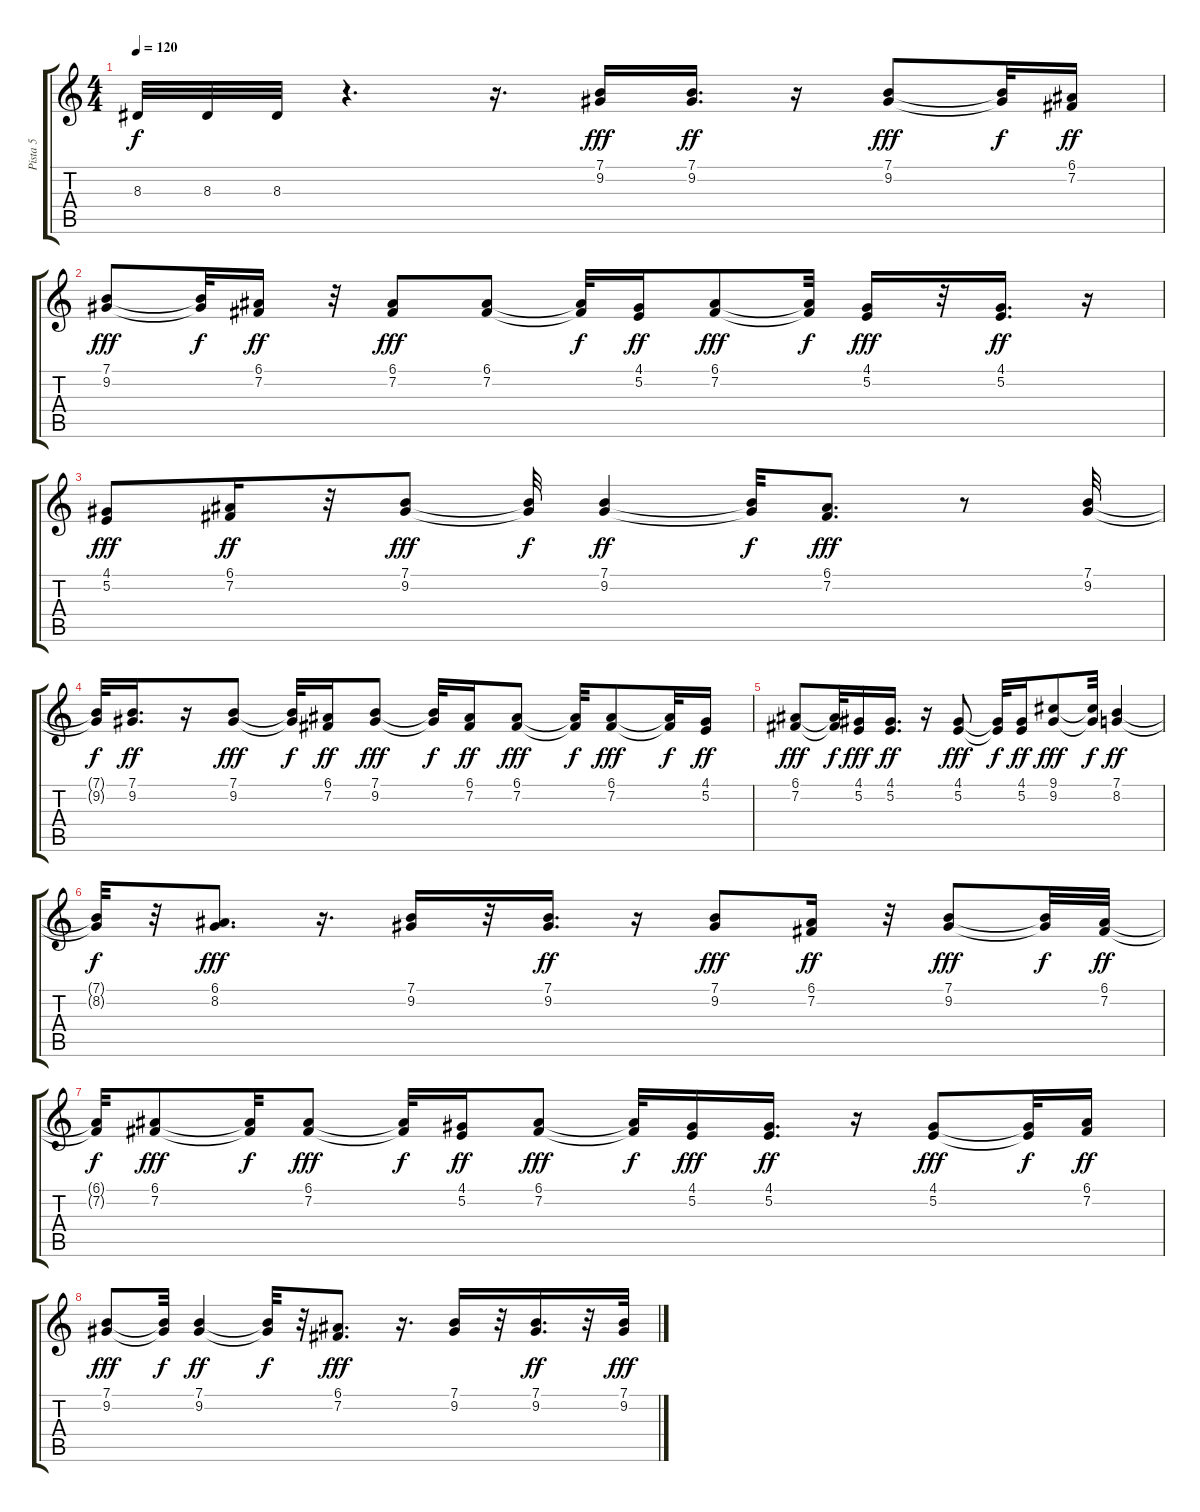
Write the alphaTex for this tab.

\track ("Pista 5" "Pista 5") {instrument choiraahs}
\staff {score tabs}
\tuning (E4 B3 G3 D3 A2 E2) {hide}
\ts (4 4)
\tempo 120
\clef g2
\ks c
8.3.32{dy f} 8.3.32 8.3.32 r.4{d} r.16{d} (7.1 9.2).16{dy fff} (7.1 9.2).16{d dy ff} r.16 (7.1 9.2).8{dy fff} (7.1{t} 9.2{t}).32{dy f} (6.1 7.2).16{dy ff} |
(7.1 9.2).8{dy fff} (7.1{t} 9.2{t}).32{dy f} (6.1 7.2).16{dy ff} r.32 (6.1 7.2).8{dy fff} (6.1 7.2).8 (6.1{t} 7.2{t}).32{dy f} (4.1 5.2).16{dy ff} (6.1 7.2).8{dy fff} (6.1{t} 7.2{t}).32{dy f} (4.1 5.2).16{dy fff} r.32 (4.1 5.2).16{d dy ff} r.16 |
(4.1 5.2).8{dy fff} (6.1 7.2).16{dy ff} r.32 (7.1 9.2).8{dy fff} (7.1{t} 9.2{t}).32{dy f} (7.1 9.2).4{dy ff} (7.1{t} 9.2{t}).32{dy f} (6.1 7.2).8{d dy fff} r.8 (7.1 9.2).32 |
(7.1{t} 9.2{t}).32{dy f} (7.1 9.2).16{d dy ff} r.16 (7.1 9.2).8{dy fff} (7.1{t} 9.2{t}).32{dy f} (6.1 7.2).16{dy ff} (7.1 9.2).8{dy fff} (7.1{t} 9.2{t}).32{dy f} (6.1 7.2).16{dy ff} (6.1 7.2).8{dy fff} (6.1{t} 7.2{t}).32{dy f} (6.1 7.2).8{dy fff} (6.1{t} 7.2{t}).32{dy f} (4.1 5.2).16{dy ff} |
(6.1 7.2).8{dy fff} (6.1{t} 7.2{t}).32{dy f} (4.1 5.2).16{dy fff} (4.1 5.2).16{d dy ff} r.16 (4.1 5.2).8{dy fff} (4.1{t} 5.2{t}).32{dy f} (4.1 5.2).16{dy ff} (9.1 9.2).8{dy fff} (9.1{t} 9.2{t}).32{dy f} (7.1 8.2).4{dy ff} |
(7.1{t} 8.2{t}).32{dy f} r.32 (6.1 8.2).8{d dy fff} r.16{d} (7.1 9.2).16 r.32 (7.1 9.2).16{d dy ff} r.16 (7.1 9.2).8{dy fff} (6.1 7.2).16{dy ff} r.32 (7.1 9.2).8{dy fff} (7.1{t} 9.2{t}).32{dy f} (6.1 7.2).32{dy ff} |
(6.1{t} 7.2{t}).32{dy f} (6.1 7.2).8{dy fff} (6.1{t} 7.2{t}).32{dy f} (6.1 7.2).8{dy fff} (6.1{t} 7.2{t}).32{dy f} (4.1 5.2).16{dy ff} (6.1 7.2).8{dy fff} (6.1{t} 7.2{t}).32{dy f} (4.1 5.2).16{dy fff} (4.1 5.2).16{d dy ff} r.16 (4.1 5.2).8{dy fff} (4.1{t} 5.2{t}).32{dy f} (6.1 7.2).16{dy ff} |
(7.1 9.2).8{dy fff} (7.1{t} 9.2{t}).32{dy f} (7.1 9.2).4{dy ff} (7.1{t} 9.2{t}).32{dy f} r.32 (6.1 7.2).8{d dy fff} r.16{d} (7.1 9.2).16 r.32 (7.1 9.2).16{d dy ff} r.32 (7.1 9.2).32{dy fff}
